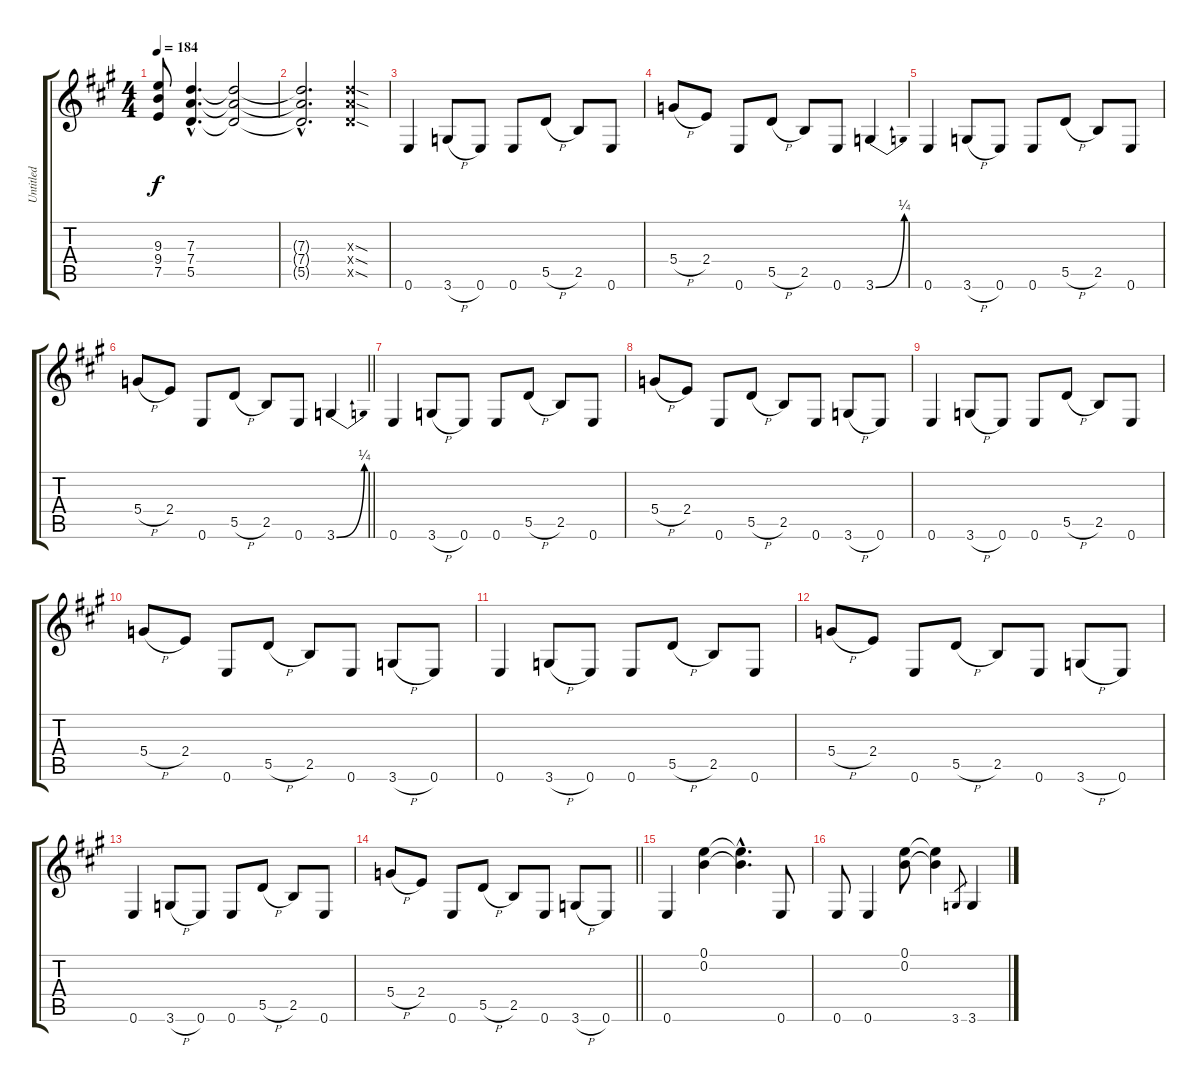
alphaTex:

\track ("Untitled" "Untitled") {instrument distortionguitar}
\staff {score tabs}
\tuning (E4 B3 G3 D3 A2 E2) {hide}
\ts (4 4)
\tempo 184
\clef g2
\ks a
(9.3 9.4 7.5).8{dy f} (7.3{hac} 7.4{hac} 5.5{hac}).4{d} (7.3{t} 7.4{t} 5.5{t}).2 |
(7.3{hac t} 7.4{hac t} 5.5{hac t}).2{d} (7.3{sod x} 7.4{sod x} 5.5{sod x}).4 |
0.6.4 3.6{h}.8 0.6.8 0.6.8 5.5{h}.8 2.5.8 0.6.8 |
5.4{h}.8 2.4.8 0.6.8 5.5{h}.8 2.5.8 0.6.8 3.6{be (bend 0 0 60 1)}.4 |
0.6.4 3.6{h}.8 0.6.8 0.6.8 5.5{h}.8 2.5.8 0.6.8 |
\barLineRight lightlight
5.4{h}.8 2.4.8 0.6.8 5.5{h}.8 2.5.8 0.6.8 3.6{be (bend 0 0 60 1)}.4 |
0.6.4 3.6{h}.8 0.6.8 0.6.8 5.5{h}.8 2.5.8 0.6.8 |
5.4{h}.8 2.4.8 0.6.8 5.5{h}.8 2.5.8 0.6.8 3.6{h}.8 0.6.8 |
0.6.4 3.6{h}.8 0.6.8 0.6.8 5.5{h}.8 2.5.8 0.6.8 |
5.4{h}.8 2.4.8 0.6.8 5.5{h}.8 2.5.8 0.6.8 3.6{h}.8 0.6.8 |
0.6.4 3.6{h}.8 0.6.8 0.6.8 5.5{h}.8 2.5.8 0.6.8 |
5.4{h}.8 2.4.8 0.6.8 5.5{h}.8 2.5.8 0.6.8 3.6{h}.8 0.6.8 |
0.6.4 3.6{h}.8 0.6.8 0.6.8 5.5{h}.8 2.5.8 0.6.8 |
\barLineRight lightlight
5.4{h}.8 2.4.8 0.6.8 5.5{h}.8 2.5.8 0.6.8 3.6{h}.8 0.6.8 |
0.6.4 (0.1 0.2).4 (0.1{hac t} 0.2{hac t}).4{d} 0.6.8 |
0.6.8 0.6.4 (0.1 0.2).8 (0.1{t} 0.2{t}).4 3.6.8{gr} 3.6.4
